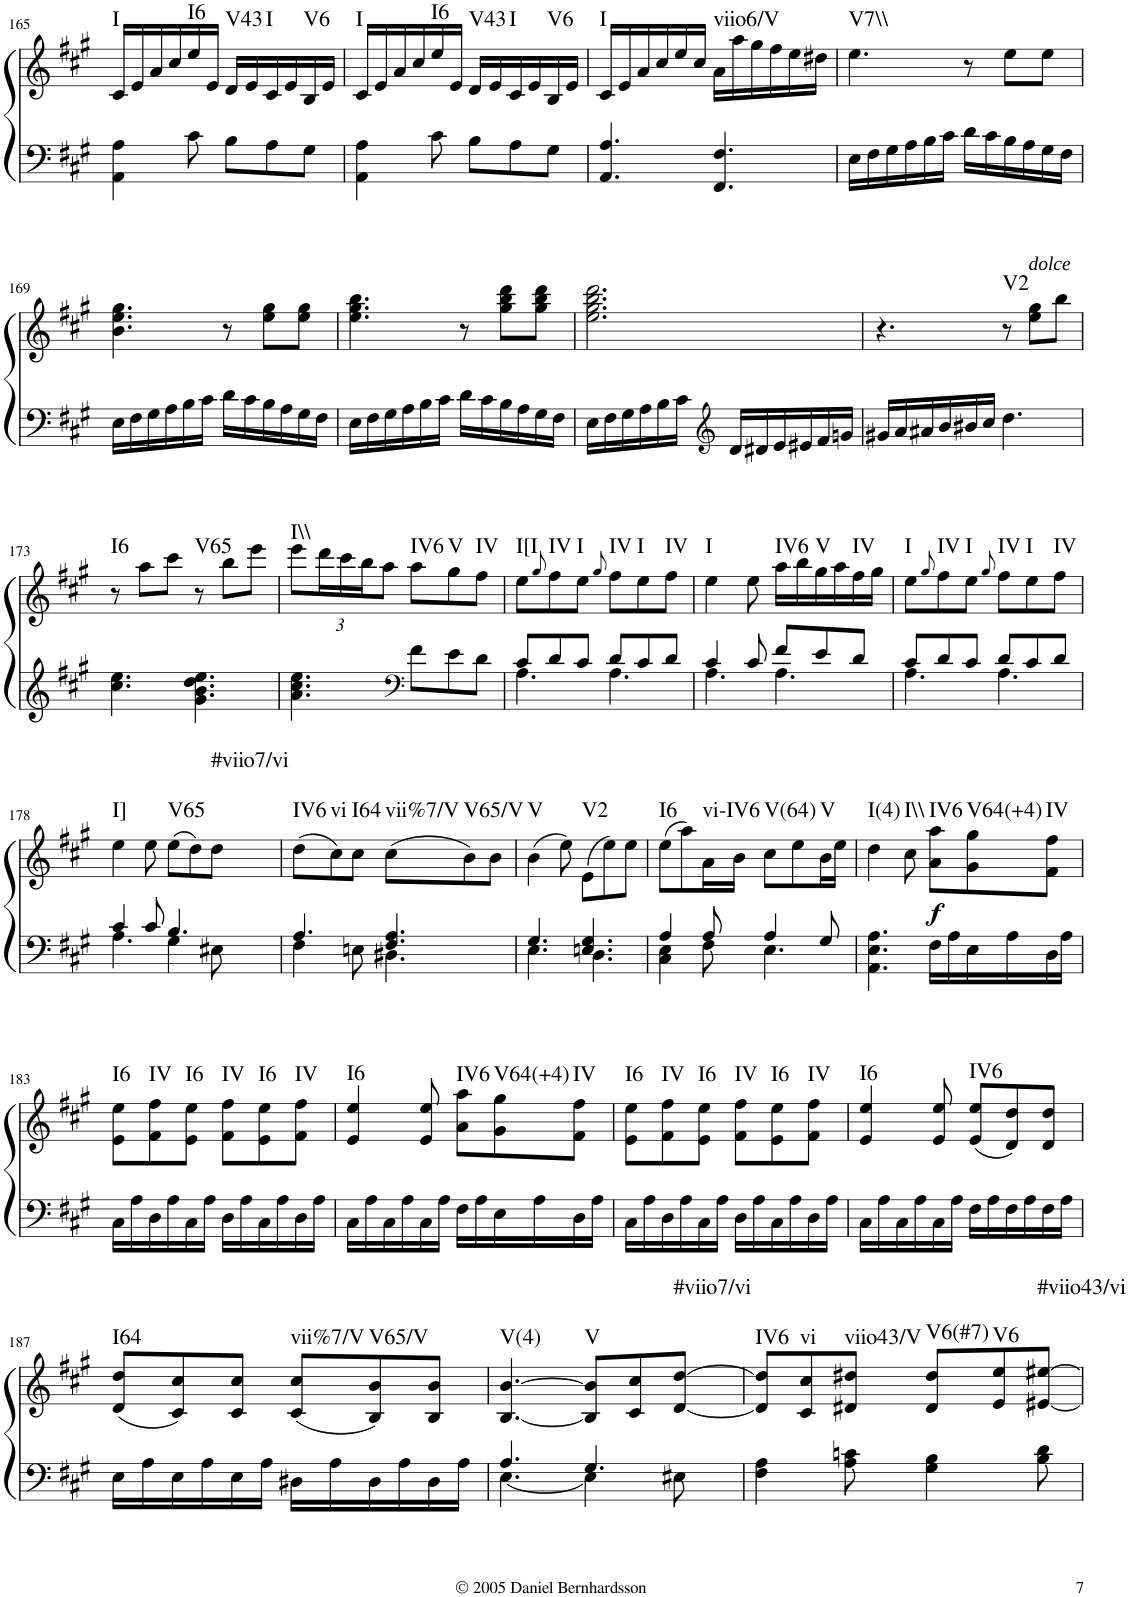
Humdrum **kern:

**kern	**kern	**dynam	**harte
*part1	*part1	*part1	*part1
*staff2	*staff1	*staff1/2	*
*I"Piano	*	*	*
*I'Pno.	*	*	*
!!LO:PB:g=z
*clefF4	*clefG2	*	*
*k[f#c#g#]	*k[f#c#g#]	*	*
*A:	*A:	*	*
*M6/8	*M6/8	*	*
=165	=165	=165	=165
!	!	!	!LO:H:kt=I
4AA\ 4A\	16c#/LL	.	N
.	16e/	.	.
.	16a/	.	.
.	16cc#/	.	.
!	!	!	!LO:H:kt=I6
8c#\	16ee/	.	N
.	16e/JJ	.	.
!	!	!	!LO:H:kt=V43
8B\L	16d/LL	.	N
.	16e/	.	.
!	!	!	!LO:H:kt=I
8A\	16c#/	.	N
.	16e/	.	.
!	!	!	!LO:H:kt=V6
8G#\J	16B/	.	N
.	16e/JJ	.	.
=166	=166	=166	=166
!	!	!	!LO:H:kt=I
4AA\ 4A\	16c#/LL	.	N
.	16e/	.	.
.	16a/	.	.
.	16cc#/	.	.
!	!	!	!LO:H:kt=I6
8c#\	16ee/	.	N
.	16e/JJ	.	.
!	!	!	!LO:H:kt=V43
8B\L	16d/LL	.	N
.	16e/	.	.
!	!	!	!LO:H:kt=I
8A\	16c#/	.	N
.	16e/	.	.
!	!	!	!LO:H:kt=V6
8G#\J	16B/	.	N
.	16e/JJ	.	.
=167	=167	=167	=167
!	!	!	!LO:H:kt=I
4.AA/ 4.A/	16c#/LL	.	N
.	16e/	.	.
.	16a/	.	.
.	16cc#/	.	.
.	16ee/	.	.
.	16cc#/JJ	.	.
!	!	!	!LO:H:kt=viio6/V
4.FF#/ 4.F#/	16a\LL	.	N
.	16aa\	.	.
.	16gg#\	.	.
.	16ff#\	.	.
.	16ee\	.	.
.	16dd#X\JJ	.	.
=168	=168	=168	=168
!	!	!	!LO:H:kt=V7\\
16E\LL	4.ee\	.	N
16F#\	.	.	.
16G#\	.	.	.
16A\	.	.	.
16B\	.	.	.
16c#\JJ	.	.	.
16d\LL	8r	.	.
16c#\	.	.	.
16B\	8ee\L	.	.
16A\	.	.	.
16G#\	8ee\J	.	.
16F#\JJ	.	.	.
!!LO:LB:g=z
=169	=169	=169	=169
16E\LL	4.b\ 4.ee\ 4.gg#\	.	.
16F#\	.	.	.
16G#\	.	.	.
16A\	.	.	.
16B\	.	.	.
16c#\JJ	.	.	.
16d\LL	8r	.	.
16c#\	.	.	.
16B\	8ee\ 8gg#\L	.	.
16A\	.	.	.
16G#\	8ee\ 8gg#\J	.	.
16F#\JJ	.	.	.
=170	=170	=170	=170
16E\LL	4.ee\ 4.gg#\ 4.bb\	.	.
16F#\	.	.	.
16G#\	.	.	.
16A\	.	.	.
16B\	.	.	.
16c#\JJ	.	.	.
16d\LL	8r	.	.
16c#\	.	.	.
16B\	8gg#\ 8bb\ 8ddd\L	.	.
16A\	.	.	.
16G#\	8gg#\ 8bb\ 8ddd\J	.	.
16F#\JJ	.	.	.
=171	=171	=171	=171
16E\LL	2.ee\ 2.gg#\ 2.bb\ 2.ddd\	.	.
16F#\	.	.	.
16G#\	.	.	.
16A\	.	.	.
16B\	.	.	.
16c#\JJ	.	.	.
*clefG2	*	*	*
16d/LL	.	.	.
16d#X/	.	.	.
16e/	.	.	.
16e#X/	.	.	.
16f#/	.	.	.
16gn/JJ	.	.	.
=172	=172	=172	=172
16g#X/LL	4.r	.	.
16a/	.	.	.
16a#X/	.	.	.
16b/	.	.	.
16b#X/	.	.	.
16cc#/JJ	.	.	.
!	!	!	!LO:H:kt=V2
4.dd\	8r	.	N
!	!LO:TX:a:i:t=dolce	!	!
.	8ee\ 8gg#\L	.	.
.	8bb\J	.	.
!!LO:LB:g=z
=173	=173	=173	=173
!	!	!	!LO:H:kt=I6
4.cc#\ 4.ee\	8r	.	N
.	8aa\L	.	.
.	8ccc#\J	.	.
!	!	!	!LO:H:kt=V65
4.g#\ 4.b\ 4.dd\ 4.ee\	8r	.	N
.	8bb\L	.	.
.	8eee\J	.	.
=174	=174	=174	=174
!	!	!	!LO:H:kt=I\\
4.a\ 4.cc#\ 4.ee\	8eee\L	.	N
*	*Xbrackettup	*	*
.	24ddd\L	.	.
.	24ccc#\	.	.
.	24bb\J	.	.
.	8aa\J	.	.
*clefF4	*	*	*
!	!	!	!LO:H:kt=IV6
8f#\L	8aa\L	.	N
!	!	!	!LO:H:kt=V
8e\	8gg#\	.	N
!	!	!	!LO:H:kt=IV
8d\J	8ff#\J	.	N
=175	=175	=175	=175
*^	*	*	*
!	!	!	!	!LO:H:kt=I[I
8c#/L	4.A\	8ee\L	.	N
.	.	8qgg#/	.	.
!	!	!	!	!LO:H:kt=IV
8d/	.	8ff#\	.	N
!	!	!	!	!LO:H:kt=I
8c#/J	.	8ee\J	.	N
.	.	8qgg#/	.	.
!	!	!	!	!LO:H:kt=IV
8d/L	4.A\	8ff#\L	.	N
!	!	!	!	!LO:H:kt=I
8c#/	.	8ee\	.	N
!	!	!	!	!LO:H:kt=IV
8d/J	.	8ff#\J	.	N
=176	=176	=176	=176	=176
!	!	!	!	!LO:H:kt=I
4c#/	4.A\	4ee\	.	N
8c#/	.	8ee\	.	.
!	!	!	!	!LO:H:kt=IV6
8f#/L	4.A\	16aa\LL	.	N
.	.	16bb\	.	.
!	!	!	!	!LO:H:kt=V
8e/	.	16gg#\	.	N
.	.	16aa\	.	.
!	!	!	!	!LO:H:kt=IV
8d/J	.	16ff#\	.	N
.	.	16gg#\JJ	.	.
=177	=177	=177	=177	=177
!	!	!	!	!LO:H:kt=I
8c#/L	4.A\	8ee\L	.	N
.	.	8qgg#/	.	.
!	!	!	!	!LO:H:kt=IV
8d/	.	8ff#\	.	N
!	!	!	!	!LO:H:kt=I
8c#/J	.	8ee\J	.	N
.	.	8qgg#/	.	.
!	!	!	!	!LO:H:kt=IV
8d/L	4.A\	8ff#\L	.	N
!	!	!	!	!LO:H:kt=I
8c#/	.	8ee\	.	N
!	!	!	!	!LO:H:kt=IV
8d/J	.	8ff#\J	.	N
!!LO:LB:g=z
=178	=178	=178	=178	=178
!	!	!	!	!LO:H:kt=I]
4c#/	4.A\	4ee\	.	N
8c#/	.	8ee\	.	.
!	!	!	!	!LO:H:kt=V65
4.B/	4G#\	(8ee\L	.	N
.	.	8dd\)	.	.
!	!	!	!	!LO:H:kt=#viio7/vi
.	8E#X\	8dd\J	.	N
=179	=179	=179	=179	=179
!	!	!	!	!LO:H:kt=IV6
4.A/	4F#\	(8dd\L	.	N
!	!	!	!	!LO:H:kt=vi
.	.	8cc#\)	.	N
!	!	!	!	!LO:H:kt=I64
.	8En\	8cc#\J	.	N
!	!	!	!	!LO:H:kt=vii%7/V
4.F#/ 4.A/	4.D#X\	(8cc#\L	.	N
!	!	!	!	!LO:H:kt=V65/V
.	.	8b\)	.	N
.	.	8b\J	.	.
=180	=180	=180	=180	=180
!	!	!	!	!LO:H:kt=V
4.G#/	4.E\	(4b\	.	N
.	.	8ee\)	.	.
!	!	!	!	!LO:H:kt=V2
4.En/ 4.G#/	4.D\	(8e\L	.	N
.	.	8ee\)	.	.
.	.	8ee\J	.	.
=181	=181	=181	=181	=181
!	!	!	!	!LO:H:kt=I6
4A/	4C#\ 4E\	(8ee\L	.	N
.	.	8aa\)	.	.
!	!	!	!	!LO:H:kt=vi-IV6
8A/	8F#\	16a\L	.	N
.	.	16b\JJ	.	.
!	!	!	!	!LO:H:kt=V(64)
4A/	4.E\	8cc#\L	.	N
.	.	8ee\	.	.
!	!	!	!	!LO:H:kt=V
8G#/	.	16b\L	.	N
.	.	16ee\JJ	.	.
*v	*v	*	*	*
=182	=182	=182	=182
!	!	!	!LO:H:kt=I(4)
4.AA\ 4.E\ 4.A\	4dd\	.	N
!	!	!	!LO:H:kt=I\\
.	8cc#\	.	N
!	!	!LO:DY:b	!LO:H:kt=IV6
16F#\LL	8a\ 8aa\L	f	N
16A\	.	.	.
!	!	!	!LO:H:kt=V64(+4)
16E\	8g#\ 8gg#\	.	N
16A\	.	.	.
!	!	!	!LO:H:kt=IV
16D\	8f#\ 8ff#\J	.	N
16A\JJ	.	.	.
!!LO:LB:g=z
=183	=183	=183	=183
!	!	!	!LO:H:kt=I6
16C#\LL	8e\ 8ee\L	.	N
16A\	.	.	.
!	!	!	!LO:H:kt=IV
16D\	8f#\ 8ff#\	.	N
16A\	.	.	.
!	!	!	!LO:H:kt=I6
16C#\	8e\ 8ee\J	.	N
16A\JJ	.	.	.
!	!	!	!LO:H:kt=IV
16D\LL	8f#\ 8ff#\L	.	N
16A\	.	.	.
!	!	!	!LO:H:kt=I6
16C#\	8e\ 8ee\	.	N
16A\	.	.	.
!	!	!	!LO:H:kt=IV
16D\	8f#\ 8ff#\J	.	N
16A\JJ	.	.	.
=184	=184	=184	=184
!	!	!	!LO:H:kt=I6
16C#\LL	4e/ 4ee/	.	N
16A\	.	.	.
16C#\	.	.	.
16A\	.	.	.
16C#\	8e/ 8ee/	.	.
16A\JJ	.	.	.
!	!	!	!LO:H:kt=IV6
16F#\LL	8a\ 8aa\L	.	N
16A\	.	.	.
!	!	!	!LO:H:kt=V64(+4)
16E\	8g#\ 8gg#\	.	N
16A\	.	.	.
!	!	!	!LO:H:kt=IV
16D\	8f#\ 8ff#\J	.	N
16A\JJ	.	.	.
=185	=185	=185	=185
!	!	!	!LO:H:kt=I6
16C#\LL	8e\ 8ee\L	.	N
16A\	.	.	.
!	!	!	!LO:H:kt=IV
16D\	8f#\ 8ff#\	.	N
16A\	.	.	.
!	!	!	!LO:H:kt=I6
16C#\	8e\ 8ee\J	.	N
16A\JJ	.	.	.
!	!	!	!LO:H:kt=IV
16D\LL	8f#\ 8ff#\L	.	N
16A\	.	.	.
!	!	!	!LO:H:kt=I6
16C#\	8e\ 8ee\	.	N
16A\	.	.	.
!	!	!	!LO:H:kt=IV
16D\	8f#\ 8ff#\J	.	N
16A\JJ	.	.	.
=186	=186	=186	=186
!	!	!	!LO:H:kt=I6
16C#\LL	4e/ 4ee/	.	N
16A\	.	.	.
16C#\	.	.	.
16A\	.	.	.
16C#\	8e/ 8ee/	.	.
16A\JJ	.	.	.
!	!	!	!LO:H:kt=IV6
16F#\LL	(8e/ 8ee/L	.	N
16A\	.	.	.
16F#\	8d/ 8dd/)	.	.
16A\	.	.	.
16F#\	8d/ 8dd/J	.	.
16A\JJ	.	.	.
!!LO:LB:g=z
=187	=187	=187	=187
!	!	!	!LO:H:kt=I64
16E\LL	(8d/ 8dd/L	.	N
16A\	.	.	.
16E\	8c#/ 8cc#/)	.	.
16A\	.	.	.
16E\	8c#/ 8cc#/J	.	.
16A\JJ	.	.	.
!	!	!	!LO:H:kt=vii%7/V
16D#X\LL	(8c#/ 8cc#/L	.	N
16A\	.	.	.
!	!	!	!LO:H:kt=V65/V
16D#\	8B/ 8b/)	.	N
16A\	.	.	.
16D#\	8B/ 8b/J	.	.
16A\JJ	.	.	.
=188	=188	=188	=188
*^	*	*	*
!	!	!	!	!LO:H:kt=V(4)
4.A/	[4.E\	[4.B/ [4.b/	.	N
!	!	!	!	!LO:H:kt=V
4.G#/	4E\]	8B/] 8b/]L	.	N
.	.	8c#/ 8cc#/	.	.
!	!	!	!	!LO:H:kt=#viio7/vi
.	8E#X\	[8d/ [8dd/J	.	N
=189	=189	=189	=189	=189
!	!	!	!	!LO:H:kt=IV6
*v	*v	*	*	*
4F#\ 4A\	8d/] 8dd/]L	.	N
!	!	!	!LO:H:kt=vi
.	8c#/ 8cc#/	.	N
!	!	!	!LO:H:kt=viio43/V
8A\ 8cn\	8d#X/ 8dd#X/J	.	N
!	!	!	!LO:H:kt=V6(#7)
4G#\ 4B\	8d#/ 8dd#/L	.	N
!	!	!	!LO:H:kt=V6
.	8e/ 8ee/	.	N
!	!	!	!LO:H:kt=#viio43/vi
8B\ 8d\	[8e#X/ [8ee#X/J	.	N
=	=	=	=
*-	*-	*-	*-
